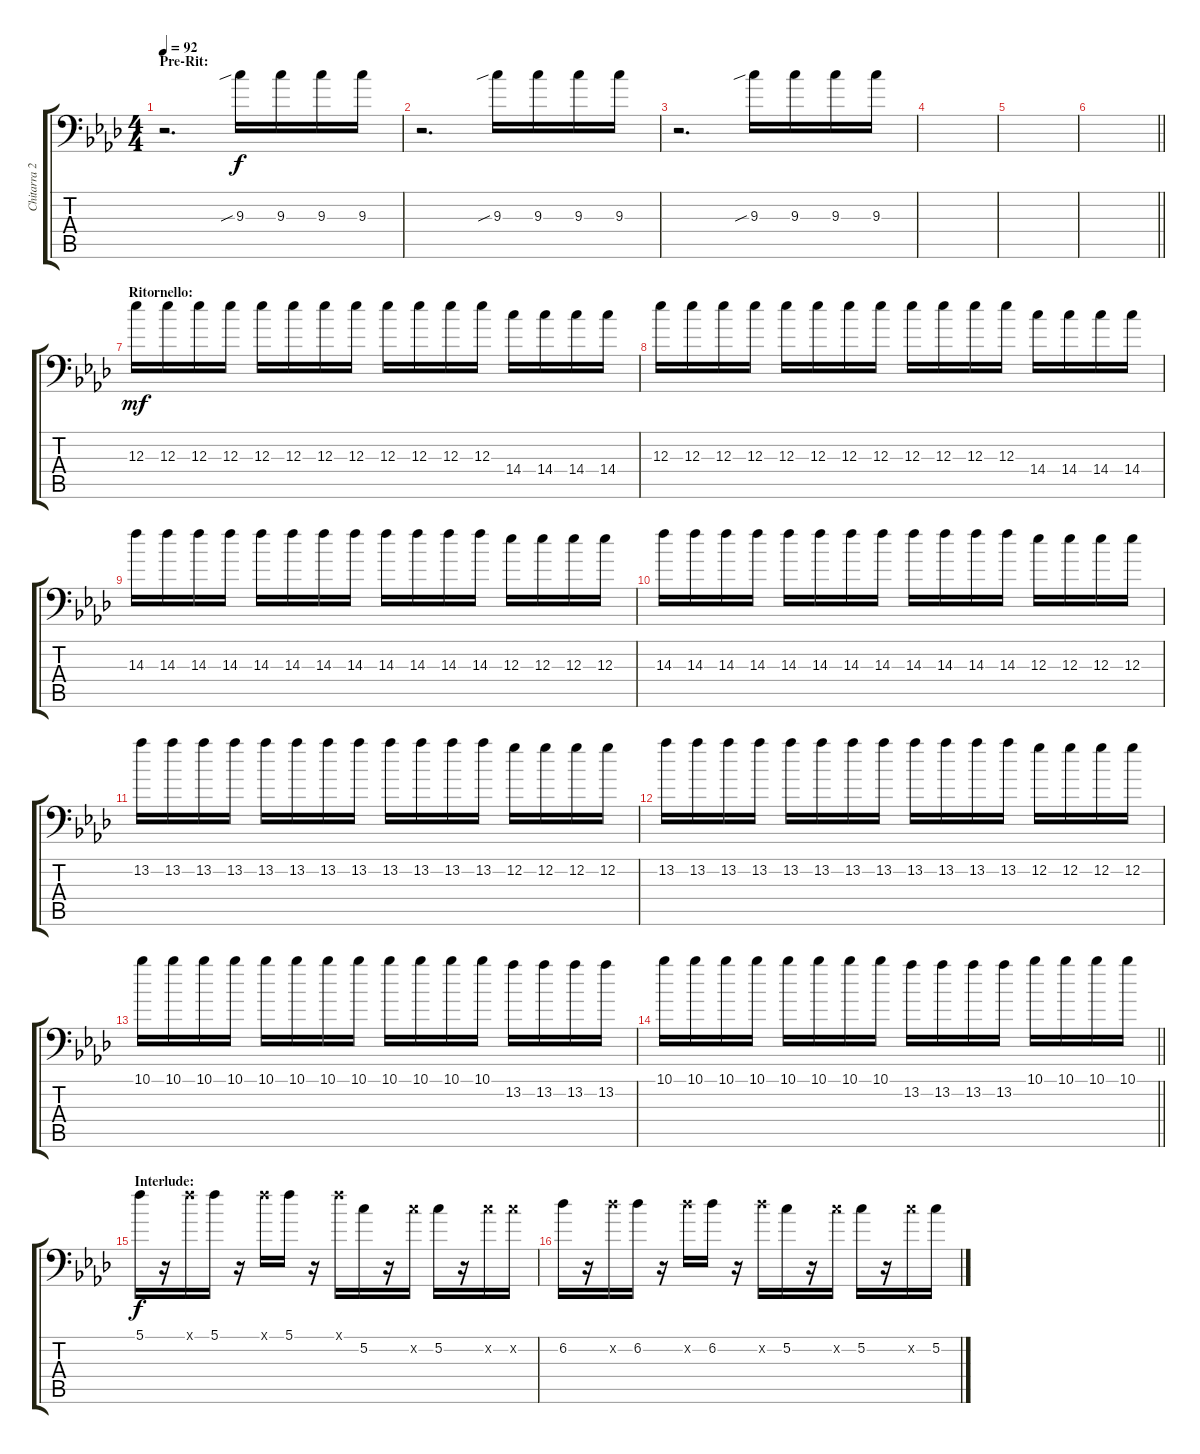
\track ("Chitarra 2" "Chitarra 2") {instrument overdrivenguitar}
\staff {score tabs}
\tuning (C4 G3 Eb3 Bb2 F2 Bb1) {hide}
\ts (4 4)
\section ("" "Pre-Rit:")
\tempo 92
\clef f4
\ks fminor
r.2{d dy mf} 9.3{sib}.16{dy f} 9.3.16 9.3.16 9.3.16 |
r.2{d} 9.3{sib}.16 9.3.16 9.3.16 9.3.16 |
r.2{d} 9.3{sib}.16 9.3.16 9.3.16 9.3.16 |
|
|
\barLineRight lightlight
|
\section ("" "Ritornello:")
12.3.16{dy mf} 12.3.16 12.3.16 12.3.16 12.3.16 12.3.16 12.3.16 12.3.16 12.3.16 12.3.16 12.3.16 12.3.16 14.4.16 14.4.16 14.4.16 14.4.16 |
12.3.16 12.3.16 12.3.16 12.3.16 12.3.16 12.3.16 12.3.16 12.3.16 12.3.16 12.3.16 12.3.16 12.3.16 14.4.16 14.4.16 14.4.16 14.4.16 |
14.3.16 14.3.16 14.3.16 14.3.16 14.3.16 14.3.16 14.3.16 14.3.16 14.3.16 14.3.16 14.3.16 14.3.16 12.3.16 12.3.16 12.3.16 12.3.16 |
14.3.16 14.3.16 14.3.16 14.3.16 14.3.16 14.3.16 14.3.16 14.3.16 14.3.16 14.3.16 14.3.16 14.3.16 12.3.16 12.3.16 12.3.16 12.3.16 |
13.2.16 13.2.16 13.2.16 13.2.16 13.2.16 13.2.16 13.2.16 13.2.16 13.2.16 13.2.16 13.2.16 13.2.16 12.2.16 12.2.16 12.2.16 12.2.16 |
13.2.16 13.2.16 13.2.16 13.2.16 13.2.16 13.2.16 13.2.16 13.2.16 13.2.16 13.2.16 13.2.16 13.2.16 12.2.16 12.2.16 12.2.16 12.2.16 |
10.1.16 10.1.16 10.1.16 10.1.16 10.1.16 10.1.16 10.1.16 10.1.16 10.1.16 10.1.16 10.1.16 10.1.16 13.2.16 13.2.16 13.2.16 13.2.16 |
\barLineRight lightlight
10.1.16 10.1.16 10.1.16 10.1.16 10.1.16 10.1.16 10.1.16 10.1.16 13.2.16 13.2.16 13.2.16 13.2.16 10.1.16 10.1.16 10.1.16 10.1.16 |
\section ("" "Interlude:")
5.1.16{dy f volume 15} r.16 5.1{x}.16 5.1.16 r.16 5.1{x}.16 5.1.16 r.16 5.1{x}.16 5.2.16 r.16 5.2{x}.16 5.2.16 r.16 5.2{x}.16 5.2{x}.16 |
6.2.16 r.16 6.2{x}.16 6.2.16 r.16 6.2{x}.16 6.2.16 r.16 6.2{x}.16 5.2.16 r.16 5.2{x}.16 5.2.16 r.16 5.2{x}.16 5.2.16
